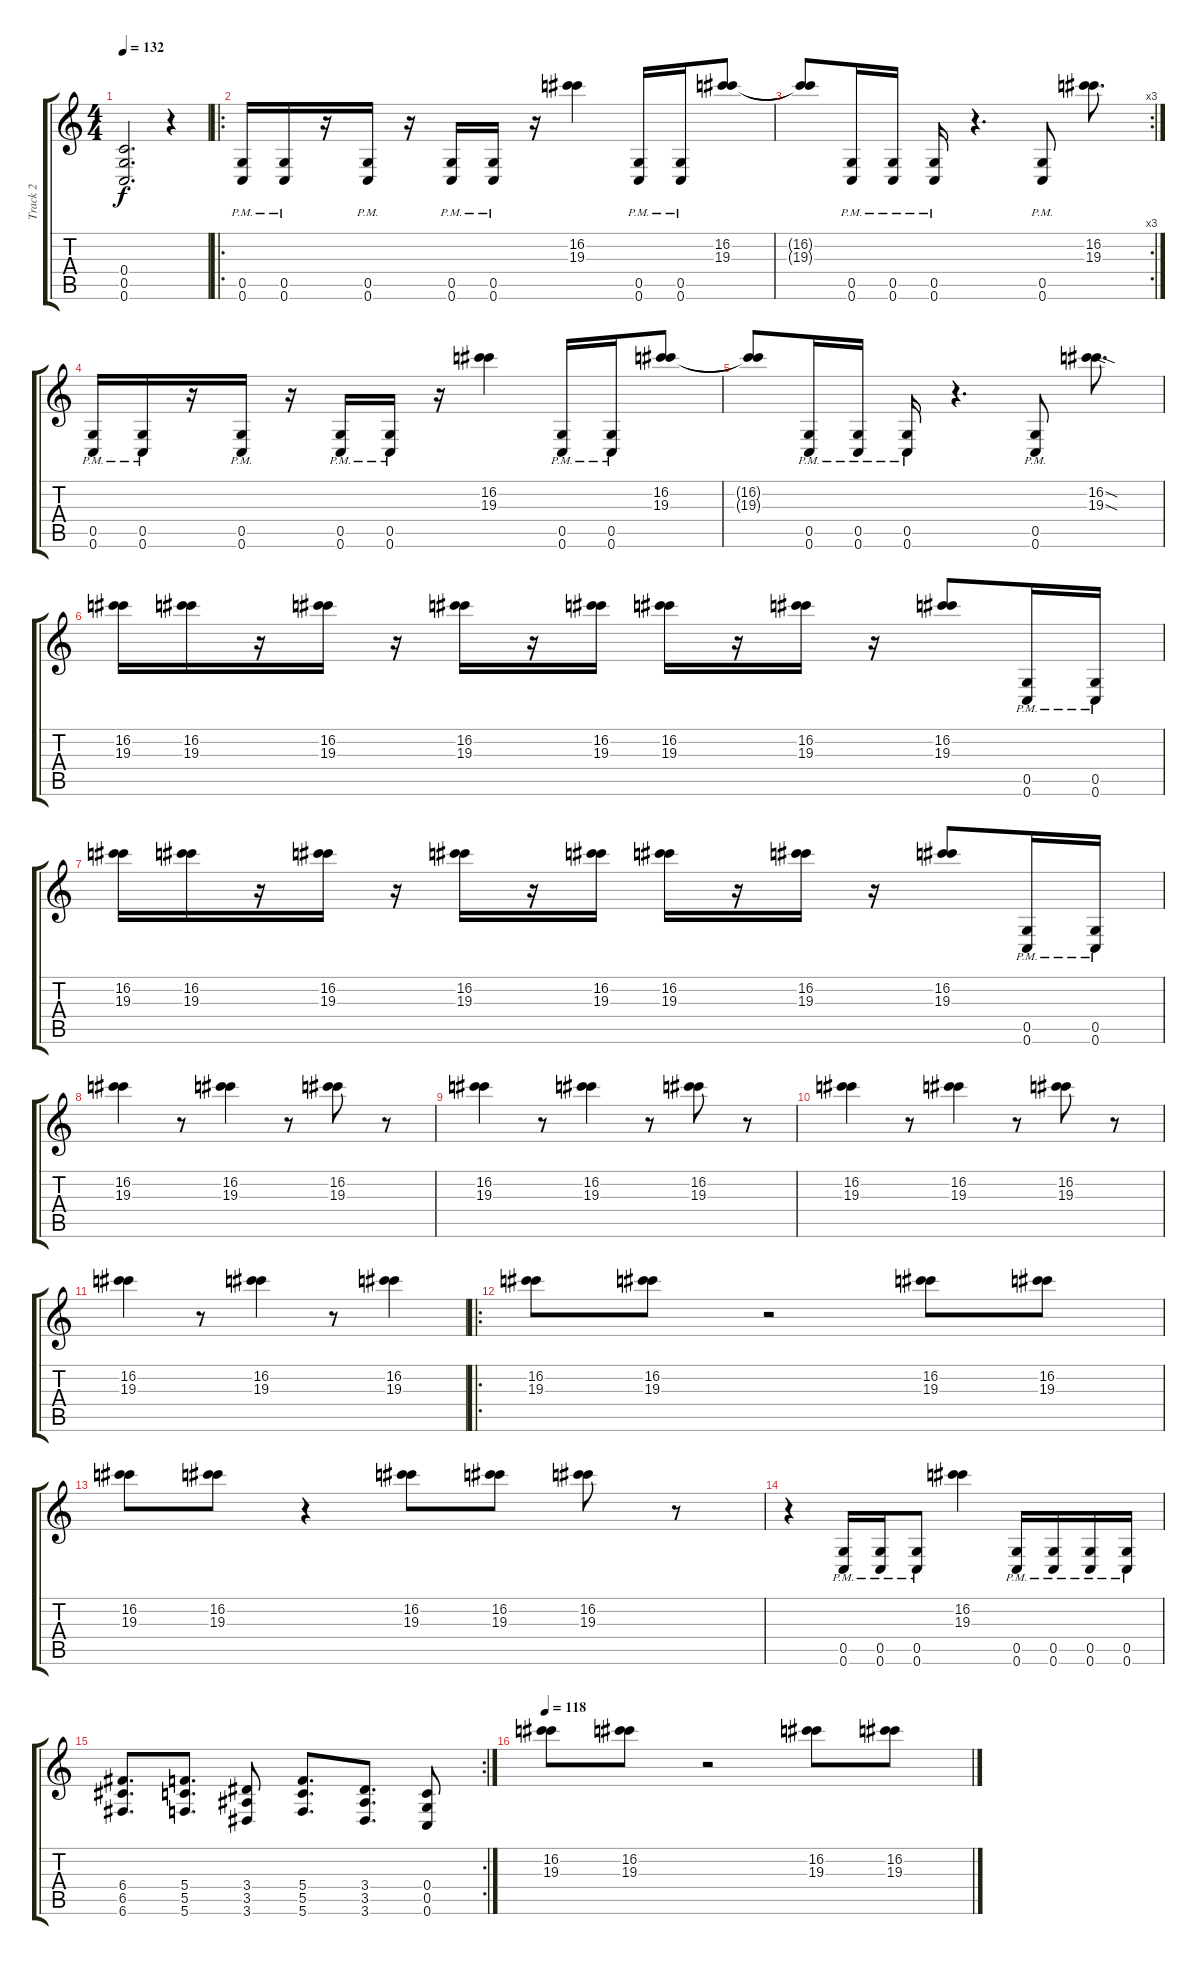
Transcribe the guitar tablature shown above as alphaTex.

\track ("Track 2" "Track 2") {instrument overdrivenguitar}
\staff {score tabs}
\tuning (D4 A3 F3 C3 G2 C2) {hide}
\ts (4 4)
\tempo 132
\clef g2
\ks c
(0.4{t} 0.5{t} 0.6{t}).2{d dy f} r.4 |
\ro
(0.5{pm} 0.6{pm}).16 (0.5{pm} 0.6{pm}).16 r.16 (0.5{pm} 0.6{pm}).16 r.16 (0.5{pm} 0.6{pm}).16 (0.5{pm} 0.6{pm}).16 r.16 (16.2 19.3).4 (0.5{pm} 0.6{pm}).16 (0.5{pm} 0.6{pm}).16 (16.2 19.3).8 |
\rc 3
(16.2{t} 19.3{t}).8 (0.5{pm} 0.6{pm}).16 (0.5{pm} 0.6{pm}).16 (0.5{pm} 0.6{pm}).16 r.4{d} (0.5{pm} 0.6{pm}).8 (16.2 19.3).8{d} |
(0.5{pm} 0.6{pm}).16 (0.5{pm} 0.6{pm}).16 r.16 (0.5{pm} 0.6{pm}).16 r.16 (0.5{pm} 0.6{pm}).16 (0.5{pm} 0.6{pm}).16 r.16 (16.2 19.3).4 (0.5{pm} 0.6{pm}).16 (0.5{pm} 0.6{pm}).16 (16.2 19.3).8 |
(16.2{t} 19.3{t}).8 (0.5{pm} 0.6{pm}).16 (0.5{pm} 0.6{pm}).16 (0.5{pm} 0.6{pm}).16 r.4{d} (0.5{pm} 0.6{pm}).8 (16.2{sod} 19.3{sod}).8{d} |
(16.2 19.3).16 (16.2 19.3).16 r.16 (16.2 19.3).16 r.16 (16.2 19.3).16 r.16 (16.2 19.3).16 (16.2 19.3).16 r.16 (16.2 19.3).16 r.16 (16.2 19.3).8 (0.5{pm} 0.6{pm}).16 (0.5{pm} 0.6{pm}).16 |
(16.2 19.3).16 (16.2 19.3).16 r.16 (16.2 19.3).16 r.16 (16.2 19.3).16 r.16 (16.2 19.3).16 (16.2 19.3).16 r.16 (16.2 19.3).16 r.16 (16.2 19.3).8 (0.5{pm} 0.6{pm}).16 (0.5{pm} 0.6{pm}).16 |
(16.2 19.3).4 r.8 (16.2 19.3).4 r.8 (16.2 19.3).8 r.8 |
(16.2 19.3).4 r.8 (16.2 19.3).4 r.8 (16.2 19.3).8 r.8 |
(16.2 19.3).4 r.8 (16.2 19.3).4 r.8 (16.2 19.3).8 r.8 |
(16.2 19.3).4 r.8 (16.2 19.3).4 r.8 (16.2 19.3).4 |
\ro
(16.2 19.3).8 (16.2 19.3).8 r.2 (16.2 19.3).8 (16.2 19.3).8 |
(16.2 19.3).8 (16.2 19.3).8 r.4 (16.2 19.3).8 (16.2 19.3).8 (16.2 19.3).8 r.8 |
r.4 (0.5{pm} 0.6{pm}).16 (0.5{pm} 0.6{pm}).16 (0.5{pm} 0.6{pm}).8 (16.2 19.3).4 (0.5{pm} 0.6{pm}).16 (0.5{pm} 0.6{pm}).16 (0.5{pm} 0.6{pm}).16 (0.5{pm} 0.6{pm}).16 |
\rc 2
(6.4 6.5 6.6).8{d} (5.4 5.5 5.6).8{d} (3.4 3.5 3.6).8 (5.4 5.5 5.6).8{d} (3.4 3.5 3.6).8{d} (0.4 0.5 0.6).8 |
\tempo 118
(16.2 19.3).8 (16.2 19.3).8 r.2 (16.2 19.3).8 (16.2 19.3).8
